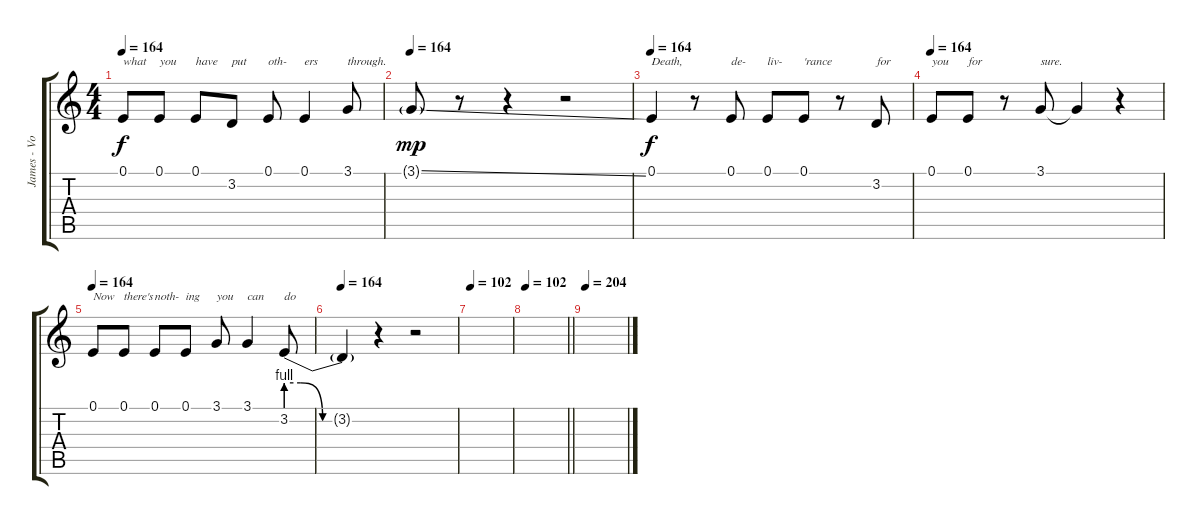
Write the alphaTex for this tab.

\track ("James - Voice" "James - Vo") {instrument choiraahs}
\staff {score tabs}
\tuning (E4 B3 G3 D3 A2 E2) {hide}
\ts (4 4)
\tempo 164
\clef g2
\ks c
0.1.8{txt "what" dy f} 0.1.8{txt "you"} 0.1.8{txt "have"} 3.2.8{txt "put"} 0.1.8{txt "oth-"} 0.1.4{txt "ers"} 3.1.8{txt "through."} |
\tempo 164
3.1{ss g}.8{dy mp} r.8 r.4 r.2 |
\tempo 164
0.1.4{txt "Death," dy f} r.8 0.1.8{txt "de-"} 0.1.8{txt "liv-"} 0.1.8{txt "'rance"} r.8 3.2.8{txt "for"} |
\tempo 164
0.1.8{txt "you"} 0.1.8{txt "for"} r.8 3.1.8{txt "sure."} 3.1{t}.4 r.4 |
\tempo 164
0.1.8{txt "Now"} 0.1.8{txt "there's"} 0.1.8{txt "noth-"} 0.1.8{txt "ing"} 3.1.8{txt "you"} 3.1.4{txt "can"} 3.2{be (custom 0 4 10 4 25 0 40 0 60 0)}.8{txt "do"} |
\tempo 164
3.2{t}.4 r.4 r.2 |
\tempo 102
|
\tempo 102
\barLineRight lightlight
|
\tempo 204
